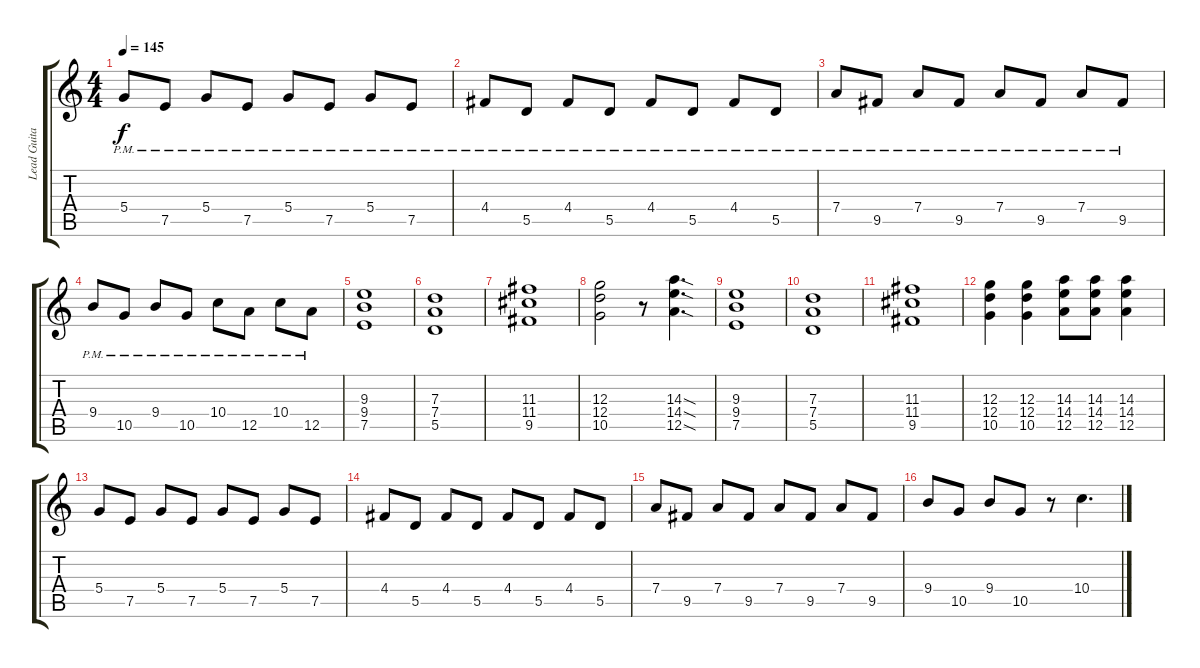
\track ("Lead Guitar" "Lead Guita") {instrument overdrivenguitar}
\staff {score tabs}
\tuning (E4 B3 G3 D3 A2 E2) {hide}
\ts (4 4)
\tempo 145
\clef g2
\ks c
5.4{pm}.8{dy f} 7.5{pm}.8 5.4{pm}.8 7.5{pm}.8 5.4{pm}.8 7.5{pm}.8 5.4{pm}.8 7.5{pm}.8 |
4.4{pm}.8 5.5{pm}.8 4.4{pm}.8 5.5{pm}.8 4.4{pm}.8 5.5{pm}.8 4.4{pm}.8 5.5{pm}.8 |
7.4{pm}.8 9.5{pm}.8 7.4{pm}.8 9.5{pm}.8 7.4{pm}.8 9.5{pm}.8 7.4{pm}.8 9.5{pm}.8 |
9.4{pm}.8 10.5{pm}.8 9.4{pm}.8 10.5{pm}.8 10.4{pm}.8 12.5{pm}.8 10.4{pm}.8 12.5{pm}.8 |
(9.3 9.4 7.5).1 |
(7.3 7.4 5.5).1 |
(11.3 11.4 9.5).1 |
(12.3 12.4 10.5).2 r.8 (14.3{sod} 14.4{sod} 12.5{sod}).4{d} |
(9.3 9.4 7.5).1 |
(7.3 7.4 5.5).1 |
(11.3 11.4 9.5).1 |
(12.3 12.4 10.5).4 (12.3 12.4 10.5).4 (14.3 14.4 12.5).8 (14.3 14.4 12.5).8 (14.3 14.4 12.5).4 |
5.4.8 7.5.8 5.4.8 7.5.8 5.4.8 7.5.8 5.4.8 7.5.8 |
4.4.8 5.5.8 4.4.8 5.5.8 4.4.8 5.5.8 4.4.8 5.5.8 |
7.4.8 9.5.8 7.4.8 9.5.8 7.4.8 9.5.8 7.4.8 9.5.8 |
9.4.8 10.5.8 9.4.8 10.5.8 r.8 10.4.4{d}
